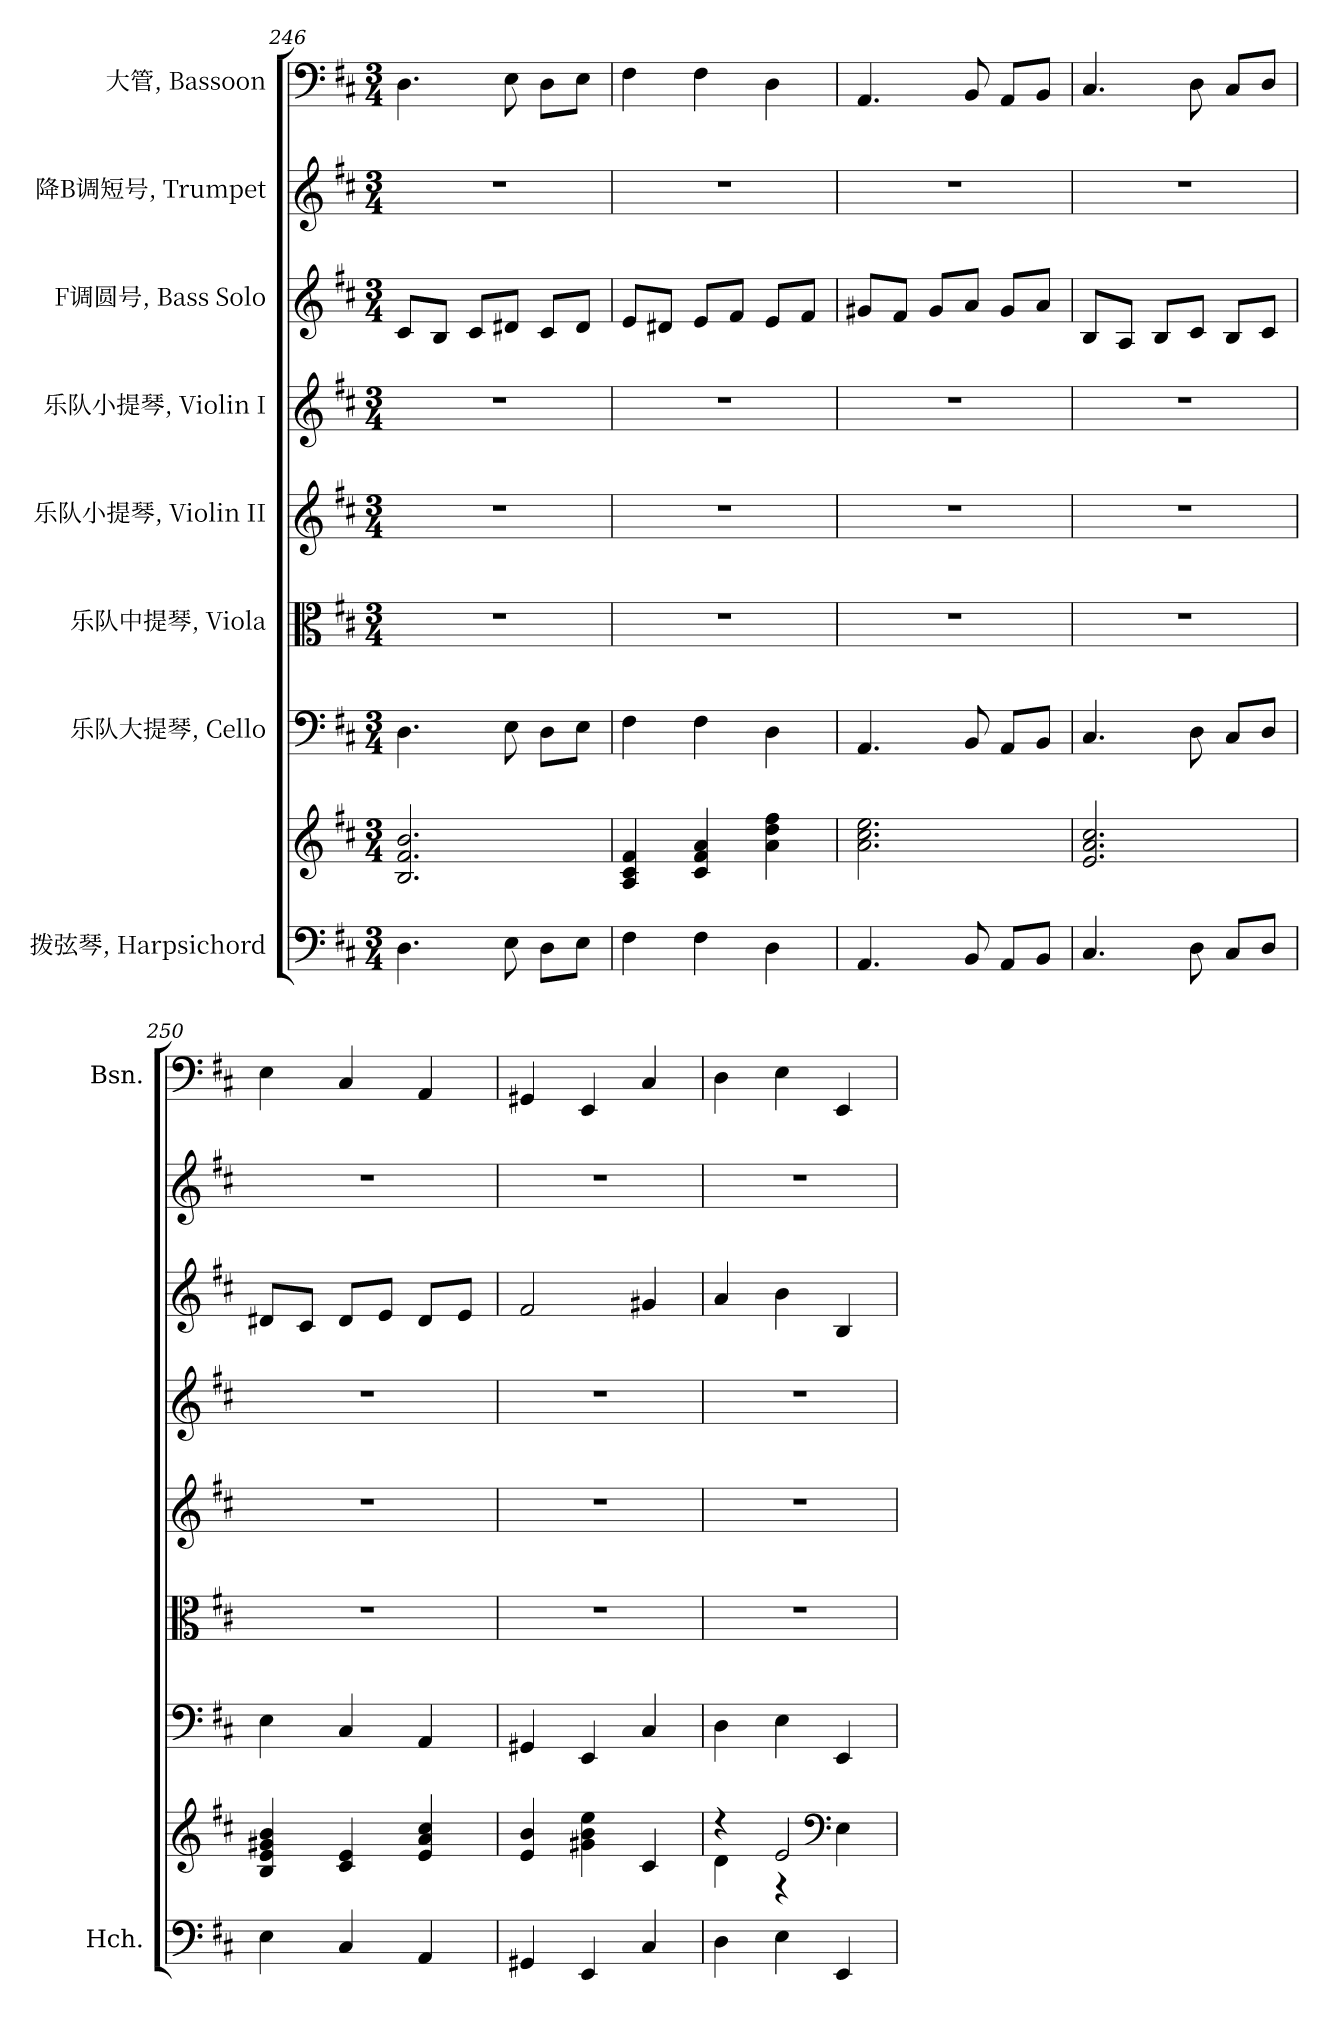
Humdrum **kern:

**kern	**kern	**kern	**kern	**kern	**kern	**kern	**kern	**kern
*part8	*part8	*part7	*part6	*part5	*part4	*part3	*part2	*part1
*staff9	*staff8	*staff7	*staff6	*staff5	*staff4	*staff3	*staff2	*staff1
*I"拨弦琴, Harpsichord	*	*I"乐队大提琴, Cello	*I"乐队中提琴, Viola	*I"乐队小提琴, Violin II	*I"乐队小提琴, Violin I	*I"F调圆号, Bass Solo	*I"降B调短号, Trumpet	*I"大管, Bassoon
*I'Hch.	*	*	*	*	*	*	*	*I'Bsn.
*clefF4	*clefG2	*clefF4	*clefC3	*clefG2	*clefG2	*clefG2	*clefG2	*clefF4
*	*	*	*	*	*	*ITrd4c7	*ITrd1c2	*
*k[f#c#]	*k[f#c#]	*k[f#c#]	*k[f#c#]	*k[f#c#]	*k[f#c#]	*k[f#]	*k[]	*k[f#c#]
*M3/4	*M3/4	*M3/4	*M3/4	*M3/4	*M3/4	*M3/4	*M3/4	*M3/4
=246	=246	=246	=246	=246	=246	=246	=246	=246
4.D\	2.B/ 2.f#/ 2.b/	4.D\	2.r	2.r	2.r	8F#/L	2.r	4.D\
.	.	.	.	.	.	8E/J	.	.
.	.	.	.	.	.	8F#/L	.	.
8E\	.	8E\	.	.	.	8G#X/J	.	8E\
8D\L	.	8D\L	.	.	.	8F#/L	.	8D\L
8E\J	.	8E\J	.	.	.	8G#/J	.	8E\J
=247	=247	=247	=247	=247	=247	=247	=247	=247
4F#\	4A/ 4c#/ 4f#/	4F#\	2.r	2.r	2.r	8A/L	2.r	4F#\
.	.	.	.	.	.	8G#X/J	.	.
4F#\	4c#/ 4f#/ 4a/	4F#\	.	.	.	8A/L	.	4F#\
.	.	.	.	.	.	8B/J	.	.
4D\	4a\ 4dd\ 4ff#\	4D\	.	.	.	8A/L	.	4D\
.	.	.	.	.	.	8B/J	.	.
!!LO:PB:g=z
=248	=248	=248	=248	=248	=248	=248	=248	=248
4.AA/	2.a\ 2.cc#\ 2.ee\	4.AA/	2.r	2.r	2.r	8c#X/L	2.r	4.AA/
.	.	.	.	.	.	8B/J	.	.
.	.	.	.	.	.	8c#/L	.	.
8BB/	.	8BB/	.	.	.	8d/J	.	8BB/
8AA/L	.	8AA/L	.	.	.	8c#/L	.	8AA/L
8BB/J	.	8BB/J	.	.	.	8d/J	.	8BB/J
=249	=249	=249	=249	=249	=249	=249	=249	=249
4.C#/	2.e/ 2.a/ 2.cc#/	4.C#/	2.r	2.r	2.r	8E/L	2.r	4.C#/
.	.	.	.	.	.	8D/J	.	.
.	.	.	.	.	.	8E/L	.	.
8D\	.	8D\	.	.	.	8F#/J	.	8D\
8C#/L	.	8C#/L	.	.	.	8E/L	.	8C#/L
8D/J	.	8D/J	.	.	.	8F#/J	.	8D/J
=250	=250	=250	=250	=250	=250	=250	=250	=250
4E\	4B/ 4e/ 4g#X/ 4b/	4E\	2.r	2.r	2.r	8G#X/L	2.r	4E\
.	.	.	.	.	.	8F#/J	.	.
4C#/	4c#/ 4e/	4C#/	.	.	.	8G#/L	.	4C#/
.	.	.	.	.	.	8A/J	.	.
4AA/	4e/ 4a/ 4cc#/	4AA/	.	.	.	8G#/L	.	4AA/
.	.	.	.	.	.	8A/J	.	.
=251	=251	=251	=251	=251	=251	=251	=251	=251
4GG#X/	4e/ 4b/	4GG#X/	2.r	2.r	2.r	2B/	2.r	4GG#X/
4EE/	4g#X\ 4b\ 4ee\	4EE/	.	.	.	.	.	4EE/
4C#/	4c#/	4C#/	.	.	.	4c#X/	.	4C#/
=252	=252	=252	=252	=252	=252	=252	=252	=252
*	*^	*	*	*	*	*	*	*
4D\	4r	4d\	4D\	2.r	2.r	2.r	4d/	2.r	4D\
4E\	2e/	4r	4E\	.	.	.	4e\	.	4E\
*	*clefF4	*	*	*	*	*	*	*	*
4EE/	.	4E\	4EE/	.	.	.	4E/	.	4EE/
*	*v	*v	*	*	*	*	*	*	*
=	=	=	=	=	=	=	=	=
*-	*-	*-	*-	*-	*-	*-	*-	*-
